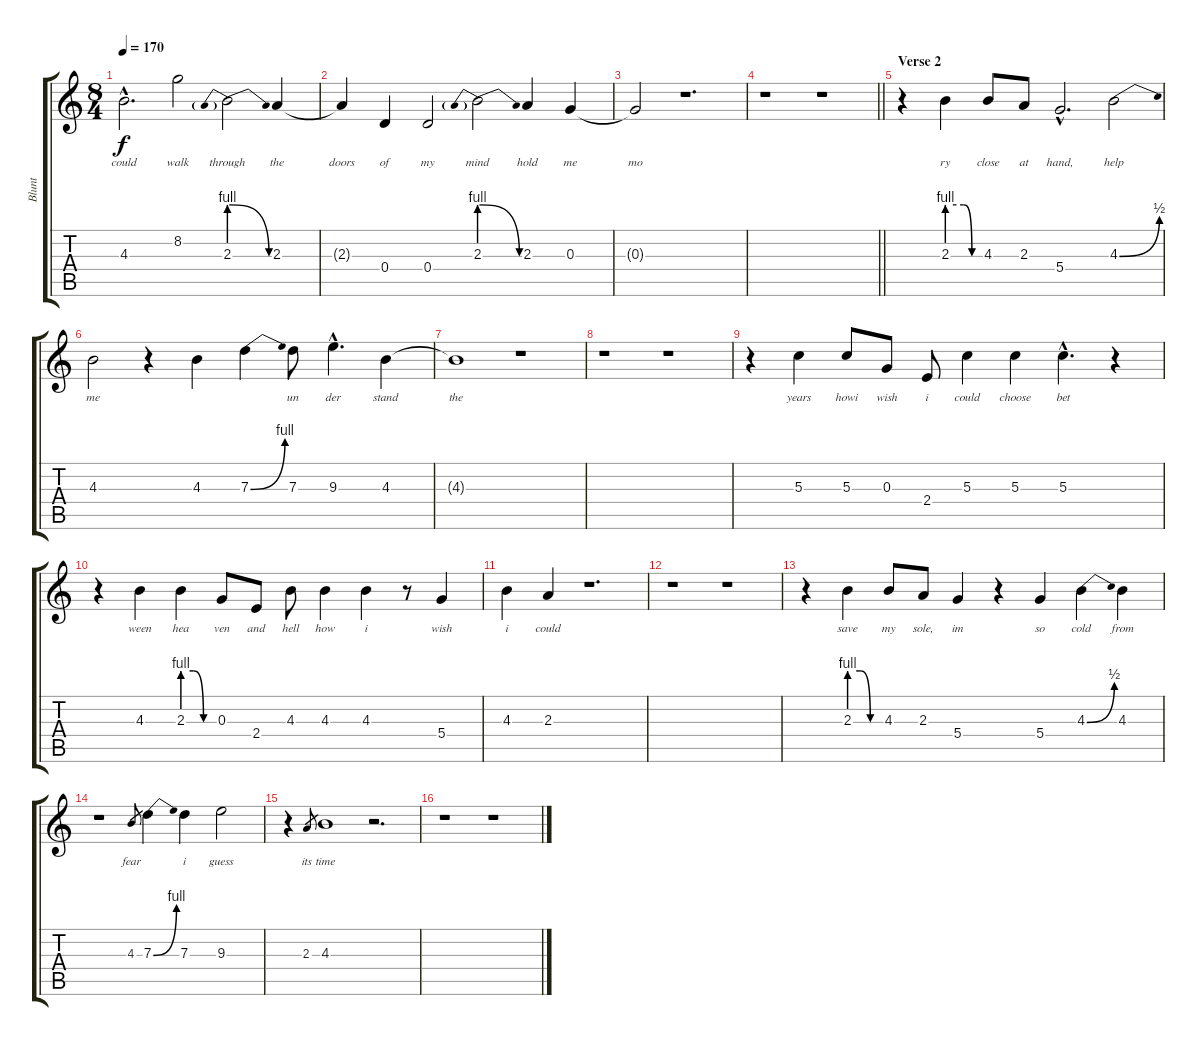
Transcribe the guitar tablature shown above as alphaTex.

\track ("Blunt" "Blunt") {instrument distortionguitar}
\staff {score tabs}
\tuning (E4 B3 G3 D3 A2 E2) {hide}
\ts (8 4)
\tempo 170
\clef g2
\ks c
4.3{hac}.2{d lyrics (0 "could") lyrics (1 "") lyrics (2 "") lyrics (3 "") lyrics (4 "") dy f} 8.2.2{lyrics (0 "walk") lyrics (1 "") lyrics (2 "") lyrics (3 "") lyrics (4 "")} 2.3{be (prebendrelease 0 4 60 0)}.2{lyrics (0 "through") lyrics (1 "") lyrics (2 "") lyrics (3 "") lyrics (4 "")} 2.3.4{lyrics (0 "the") lyrics (1 "") lyrics (2 "") lyrics (3 "") lyrics (4 "")} |
2.3{t}.4{lyrics (0 "doors") lyrics (1 "") lyrics (2 "") lyrics (3 "") lyrics (4 "")} 0.4.4{lyrics (0 "of") lyrics (1 "") lyrics (2 "") lyrics (3 "") lyrics (4 "")} 0.4.2{lyrics (0 "my") lyrics (1 "") lyrics (2 "") lyrics (3 "") lyrics (4 "")} 2.3{be (prebendrelease 0 4 60 0)}.2{lyrics (0 "mind") lyrics (1 "") lyrics (2 "") lyrics (3 "") lyrics (4 "")} 2.3.4{lyrics (0 "hold") lyrics (1 "") lyrics (2 "") lyrics (3 "") lyrics (4 "")} 0.3.4{lyrics (0 "me") lyrics (1 "") lyrics (2 "") lyrics (3 "") lyrics (4 "")} |
0.3{t}.2{lyrics (0 "mo") lyrics (1 "") lyrics (2 "") lyrics (3 "") lyrics (4 "")} r.1{d} |
\barLineRight lightlight
r.1 r.1 |
\section ("" "Verse 2")
r.4 2.3{be (custom 0 4 30 4 45 0 60 0)}.4{lyrics (0 "ry") lyrics (1 "") lyrics (2 "") lyrics (3 "") lyrics (4 "")} 4.3.8{lyrics (0 "close") lyrics (1 "") lyrics (2 "") lyrics (3 "") lyrics (4 "")} 2.3.8{lyrics (0 "at") lyrics (1 "") lyrics (2 "") lyrics (3 "") lyrics (4 "")} 5.4{hac}.2{d lyrics (0 "hand,") lyrics (1 "") lyrics (2 "") lyrics (3 "") lyrics (4 "")} 4.3{be (bend 0 0 60 2)}.2{lyrics (0 "help") lyrics (1 "") lyrics (2 "") lyrics (3 "") lyrics (4 "")} |
4.3.2{lyrics (0 "me") lyrics (1 "") lyrics (2 "") lyrics (3 "") lyrics (4 "")} r.4 4.3.4{lyrics (0 "") lyrics (1 "") lyrics (2 "") lyrics (3 "") lyrics (4 "")} 7.3{be (bend 0 0 60 4)}.4{lyrics (0 "") lyrics (1 "") lyrics (2 "") lyrics (3 "") lyrics (4 "")} 7.3.8{lyrics (0 "un") lyrics (1 "") lyrics (2 "") lyrics (3 "") lyrics (4 "")} 9.3{hac}.4{d lyrics (0 "der") lyrics (1 "") lyrics (2 "") lyrics (3 "") lyrics (4 "")} 4.3.4{lyrics (0 "stand") lyrics (1 "") lyrics (2 "") lyrics (3 "") lyrics (4 "")} |
4.3{t}.1{lyrics (0 "the") lyrics (1 "") lyrics (2 "") lyrics (3 "") lyrics (4 "")} r.1 |
r.1 r.1 |
r.4 5.3.4{lyrics (0 "years") lyrics (1 "") lyrics (2 "") lyrics (3 "") lyrics (4 "")} 5.3.8{lyrics (0 "howi") lyrics (1 "") lyrics (2 "") lyrics (3 "") lyrics (4 "")} 0.3.8{lyrics (0 "wish") lyrics (1 "") lyrics (2 "") lyrics (3 "") lyrics (4 "")} 2.4.8{lyrics (0 "i") lyrics (1 "") lyrics (2 "") lyrics (3 "") lyrics (4 "")} 5.3.4{lyrics (0 "could") lyrics (1 "") lyrics (2 "") lyrics (3 "") lyrics (4 "")} 5.3.4{lyrics (0 "choose") lyrics (1 "") lyrics (2 "") lyrics (3 "") lyrics (4 "")} 5.3{hac}.4{d lyrics (0 "bet") lyrics (1 "") lyrics (2 "") lyrics (3 "") lyrics (4 "")} r.4 |
r.4 4.3.4{lyrics (0 "ween") lyrics (1 "") lyrics (2 "") lyrics (3 "") lyrics (4 "")} 2.3{be (custom 0 4 20 4 40 0 60 0)}.4{lyrics (0 "hea") lyrics (1 "") lyrics (2 "") lyrics (3 "") lyrics (4 "")} 0.3.8{lyrics (0 "ven") lyrics (1 "") lyrics (2 "") lyrics (3 "") lyrics (4 "")} 2.4.8{lyrics (0 "and") lyrics (1 "") lyrics (2 "") lyrics (3 "") lyrics (4 "")} 4.3.8{lyrics (0 "hell") lyrics (1 "") lyrics (2 "") lyrics (3 "") lyrics (4 "")} 4.3.4{lyrics (0 "how") lyrics (1 "") lyrics (2 "") lyrics (3 "") lyrics (4 "")} 4.3.4{lyrics (0 "i") lyrics (1 "") lyrics (2 "") lyrics (3 "") lyrics (4 "")} r.8 5.4.4{lyrics (0 "wish") lyrics (1 "") lyrics (2 "") lyrics (3 "") lyrics (4 "")} |
4.3.4{lyrics (0 "i") lyrics (1 "") lyrics (2 "") lyrics (3 "") lyrics (4 "")} 2.3.4{lyrics (0 "could") lyrics (1 "") lyrics (2 "") lyrics (3 "") lyrics (4 "")} r.1{d} |
r.1 r.1 |
r.4 2.3{be (custom 0 4 20 4 40 0 60 0)}.4{lyrics (0 "save") lyrics (1 "") lyrics (2 "") lyrics (3 "") lyrics (4 "")} 4.3.8{lyrics (0 "my") lyrics (1 "") lyrics (2 "") lyrics (3 "") lyrics (4 "")} 2.3.8{lyrics (0 "sole,") lyrics (1 "") lyrics (2 "") lyrics (3 "") lyrics (4 "")} 5.4.4{lyrics (0 "im") lyrics (1 "") lyrics (2 "") lyrics (3 "") lyrics (4 "")} r.4 5.4.4{lyrics (0 "so") lyrics (1 "") lyrics (2 "") lyrics (3 "") lyrics (4 "")} 4.3{be (bend 0 0 60 2)}.4{lyrics (0 "cold") lyrics (1 "") lyrics (2 "") lyrics (3 "") lyrics (4 "")} 4.3.4{lyrics (0 "from") lyrics (1 "") lyrics (2 "") lyrics (3 "") lyrics (4 "")} |
r.1 4.3.8{lyrics (0 "fear") lyrics (1 "") lyrics (2 "") lyrics (3 "") lyrics (4 "") gr} 7.3{be (bend 0 0 60 4)}.4{lyrics (0 "") lyrics (1 "") lyrics (2 "") lyrics (3 "") lyrics (4 "")} 7.3.4{lyrics (0 "i") lyrics (1 "") lyrics (2 "") lyrics (3 "") lyrics (4 "")} 9.3.2{lyrics (0 "guess") lyrics (1 "") lyrics (2 "") lyrics (3 "") lyrics (4 "")} |
r.4 2.3.8{lyrics (0 "its") lyrics (1 "") lyrics (2 "") lyrics (3 "") lyrics (4 "") gr} 4.3.1{lyrics (0 "time") lyrics (1 "") lyrics (2 "") lyrics (3 "") lyrics (4 "")} r.2{d} |
r.1 r.1
